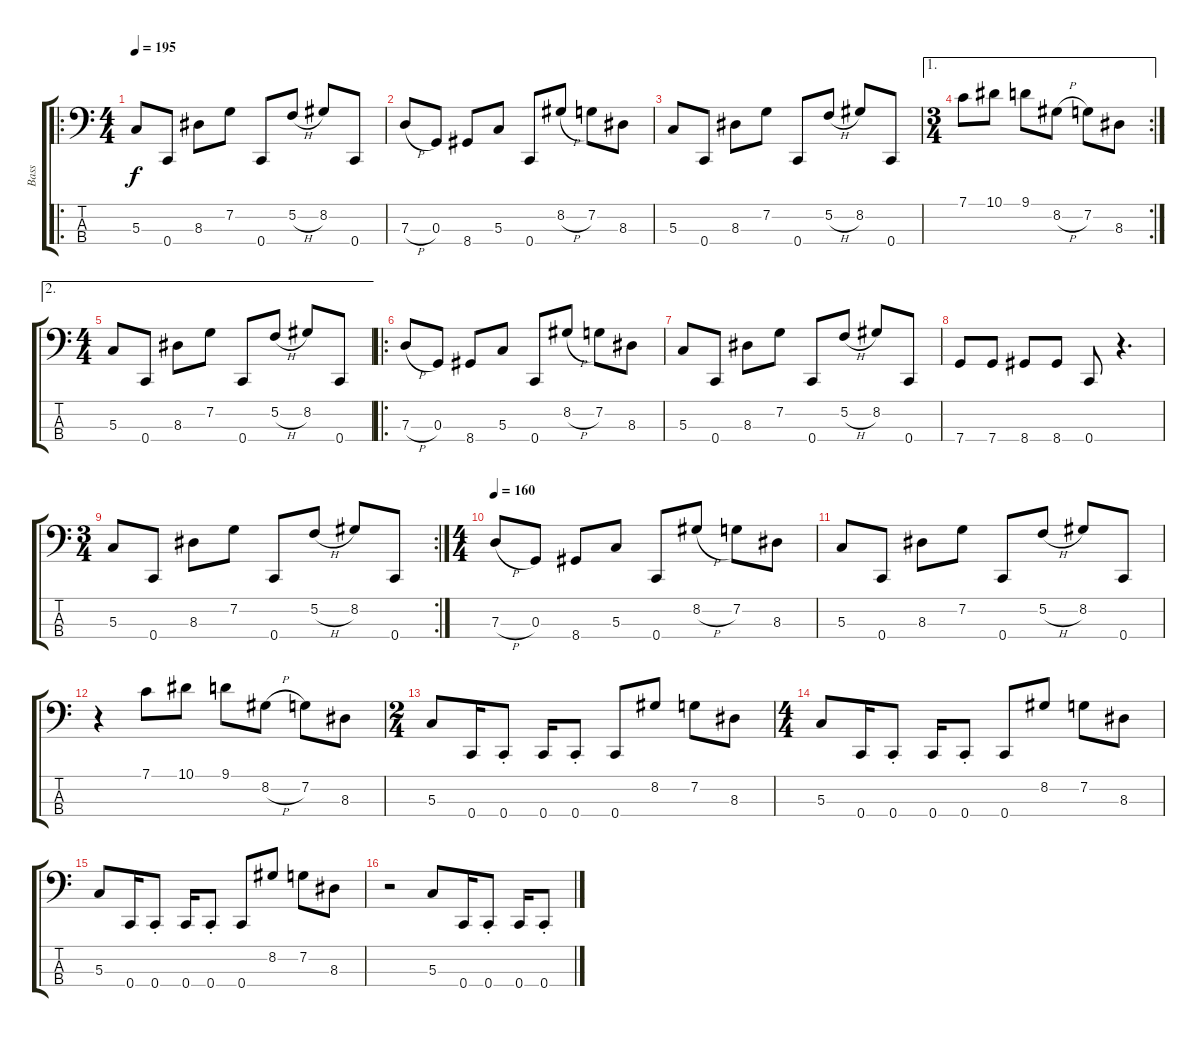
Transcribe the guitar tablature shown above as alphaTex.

\track ("Bass" "Bass") {instrument electricbasspick}
\staff {score tabs}
\tuning (F2 C2 G1 C1) {hide}
\ro
\ts (4 4)
\tempo 195
\clef f4
\ks c
5.3.8{dy f} 0.4.8 8.3.8 7.2.8 0.4.8 5.2{h}.8 8.2.8 0.4.8 |
7.3{h}.8 0.3.8 8.4.8 5.3.8 0.4.8 8.2{h}.8 7.2.8 8.3.8 |
5.3.8 0.4.8 8.3.8 7.2.8 0.4.8 5.2{h}.8 8.2.8 0.4.8 |
\ae 1
\rc 2
\ts (3 4)
7.1.8 10.1.8 9.1.8 8.2{h}.8 7.2.8 8.3.8 |
\ae 2
\ts (4 4)
5.3.8 0.4.8 8.3.8 7.2.8 0.4.8 5.2{h}.8 8.2.8 0.4.8 |
\ro
7.3{h}.8 0.3.8 8.4.8 5.3.8 0.4.8 8.2{h}.8 7.2.8 8.3.8 |
5.3.8 0.4.8 8.3.8 7.2.8 0.4.8 5.2{h}.8 8.2.8 0.4.8 |
7.4.8 7.4.8 8.4.8 8.4.8 0.4.8 r.4{d} |
\rc 2
\ts (3 4)
5.3.8 0.4.8 8.3.8 7.2.8 0.4.8 5.2{h}.8 8.2.8 0.4.8 |
\ts (4 4)
\tempo 160
7.3{h}.8 0.3.8 8.4.8 5.3.8 0.4.8 8.2{h}.8 7.2.8 8.3.8 |
5.3.8 0.4.8 8.3.8 7.2.8 0.4.8 5.2{h}.8 8.2.8 0.4.8 |
r.4 7.1.8 10.1.8 9.1.8 8.2{h}.8 7.2.8 8.3.8 |
\ts (2 4)
5.3.8 0.4.16 0.4{st}.8 0.4.16 0.4{st}.8 0.4.8 8.2.8 7.2.8 8.3.8 |
\ts (4 4)
5.3.8 0.4.16 0.4{st}.8 0.4.16 0.4{st}.8 0.4.8 8.2.8 7.2.8 8.3.8 |
5.3.8 0.4.16 0.4{st}.8 0.4.16 0.4{st}.8 0.4.8 8.2.8 7.2.8 8.3.8 |
r.2 5.3.8 0.4.16 0.4{st}.8 0.4.16 0.4{st}.8
